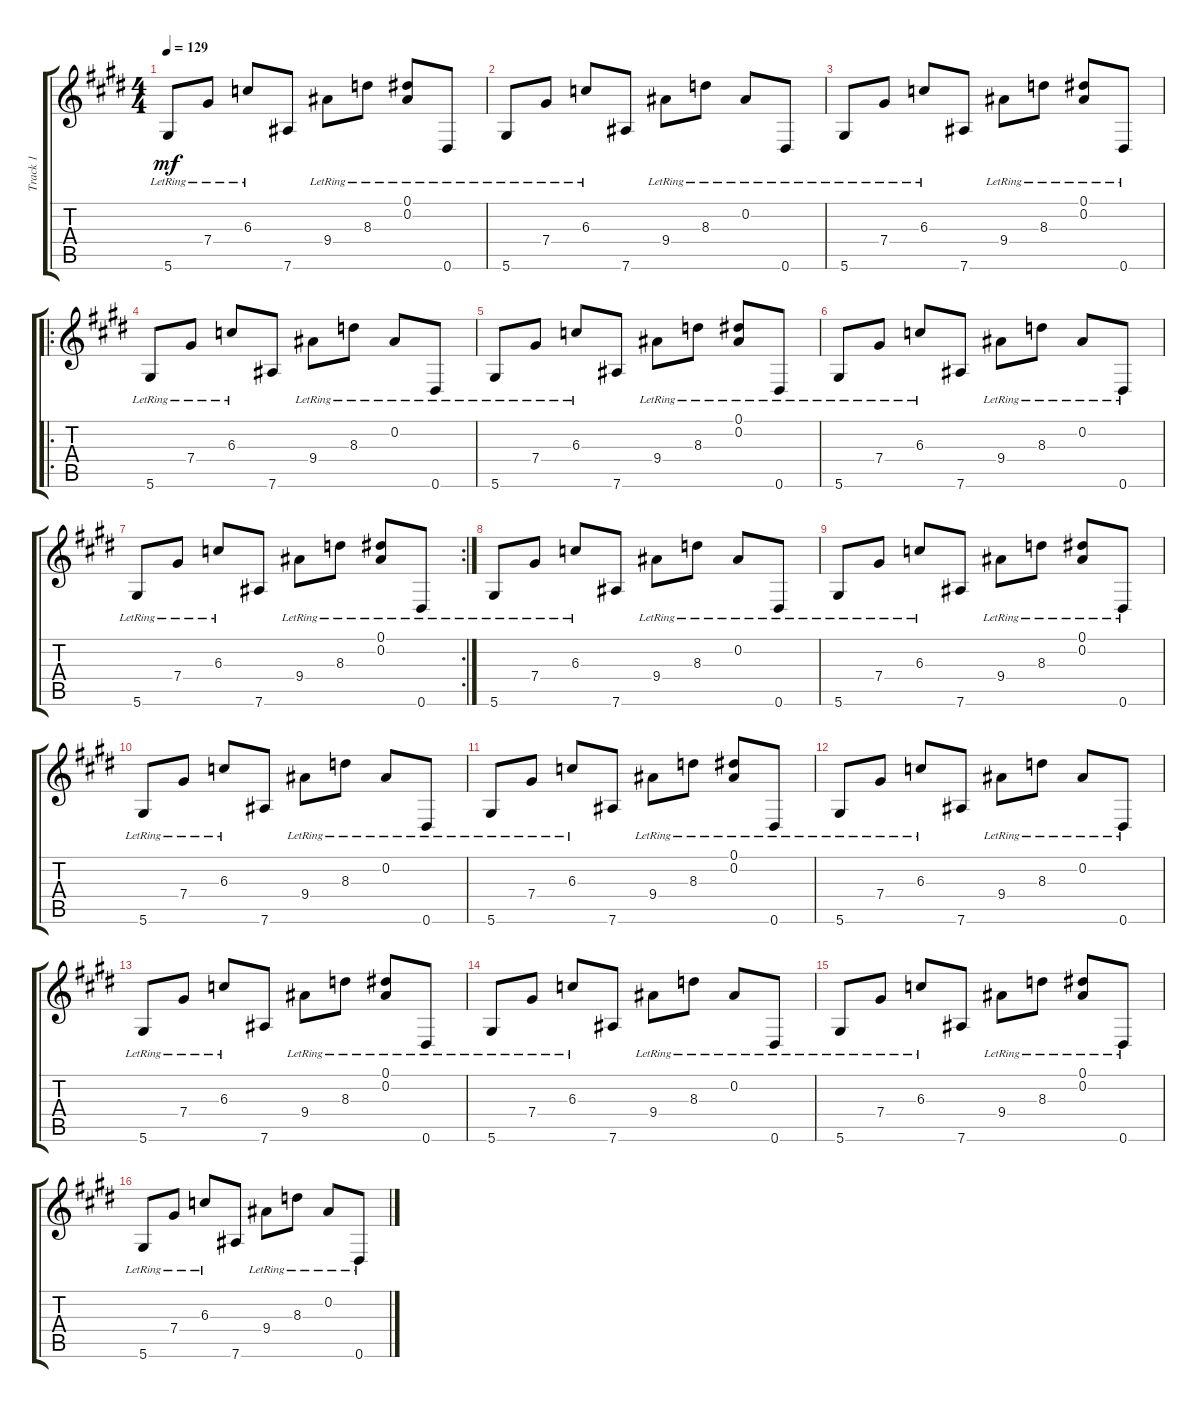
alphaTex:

\track ("Track 1" "Track 1") {instrument electricguitarclean}
\staff {score tabs}
\tuning (Eb4 Bb3 Gb3 Db3 Ab2 Eb2) {hide}
\ts (4 4)
\tempo 129
\clef g2
\ks e
5.6{lr}.8{dy mf} 7.4{lr}.8 6.3{lr}.8 7.6.8 9.4{lr}.8 8.3{lr}.8 (0.1{lr} 0.2{lr}).8 0.6{lr}.8 |
5.6{lr}.8 7.4{lr}.8 6.3{lr}.8 7.6.8 9.4{lr}.8 8.3{lr}.8 0.2{lr}.8 0.6{lr}.8 |
5.6{lr}.8 7.4{lr}.8 6.3{lr}.8 7.6.8 9.4{lr}.8 8.3{lr}.8 (0.1{lr} 0.2{lr}).8 0.6{lr}.8 |
\ro
5.6{lr}.8 7.4{lr}.8 6.3{lr}.8 7.6.8 9.4{lr}.8 8.3{lr}.8 0.2{lr}.8 0.6{lr}.8 |
5.6{lr}.8 7.4{lr}.8 6.3{lr}.8 7.6.8 9.4{lr}.8 8.3{lr}.8 (0.1{lr} 0.2{lr}).8 0.6{lr}.8 |
5.6{lr}.8 7.4{lr}.8 6.3{lr}.8 7.6.8 9.4{lr}.8 8.3{lr}.8 0.2{lr}.8 0.6{lr}.8 |
\rc 2
5.6{lr}.8 7.4{lr}.8 6.3{lr}.8 7.6.8 9.4{lr}.8 8.3{lr}.8 (0.1{lr} 0.2{lr}).8 0.6{lr}.8 |
5.6{lr}.8{volume 9} 7.4{lr}.8 6.3{lr}.8 7.6.8 9.4{lr}.8 8.3{lr}.8 0.2{lr}.8 0.6{lr}.8 |
5.6{lr}.8 7.4{lr}.8 6.3{lr}.8 7.6.8 9.4{lr}.8 8.3{lr}.8 (0.1{lr} 0.2{lr}).8 0.6{lr}.8 |
5.6{lr}.8 7.4{lr}.8 6.3{lr}.8 7.6.8 9.4{lr}.8 8.3{lr}.8 0.2{lr}.8 0.6{lr}.8 |
5.6{lr}.8 7.4{lr}.8 6.3{lr}.8 7.6.8 9.4{lr}.8 8.3{lr}.8 (0.1{lr} 0.2{lr}).8 0.6{lr}.8 |
5.6{lr}.8{volume 6} 7.4{lr}.8 6.3{lr}.8 7.6.8 9.4{lr}.8 8.3{lr}.8 0.2{lr}.8 0.6{lr}.8 |
5.6{lr}.8 7.4{lr}.8 6.3{lr}.8 7.6.8 9.4{lr}.8 8.3{lr}.8 (0.1{lr} 0.2{lr}).8 0.6{lr}.8 |
5.6{lr}.8 7.4{lr}.8 6.3{lr}.8 7.6.8 9.4{lr}.8 8.3{lr}.8 0.2{lr}.8 0.6{lr}.8 |
5.6{lr}.8 7.4{lr}.8 6.3{lr}.8 7.6.8 9.4{lr}.8 8.3{lr}.8 (0.1{lr} 0.2{lr}).8 0.6{lr}.8 |
5.6{lr}.8{volume 0} 7.4{lr}.8 6.3{lr}.8 7.6.8 9.4{lr}.8 8.3{lr}.8 0.2{lr}.8 0.6{lr}.8
